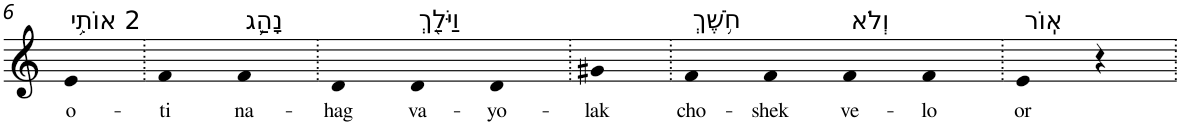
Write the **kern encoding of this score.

**kern	**text
*part1	*part1
*staff1	*staff1
*I"Piano	*
*I'Pno	*
!!LO:PB:g=z
*clefG2	*
*k[]	*
=6	=6
!LO:TX:a:t=2 אוֹתִ֥י	!
!	!LO:LY:b
4e	o-
=7.	=7.
!	!LO:LY:b
4f	-ti
!LO:TX:a:t=נָהַ֛ג	!
!	!LO:LY:b
4f	na-
=8.	=8.
!	!LO:LY:b
4d	-hag
!LO:TX:a:t=וַיֹּלַ֖ךְ	!
!	!LO:LY:b
4d	va-
!	!LO:LY:b
4d	-yo-
=9.	=9.
!	!LO:LY:b
4g#X	-lak
=10.	=10.
!LO:TX:a:t=חֹ֥שֶׁךְ	!
!	!LO:LY:b
4f	cho-
!	!LO:LY:b
4f	-shek
!LO:TX:a:t=וְלֹא	!
!	!LO:LY:b
4f	ve-
!	!LO:LY:b
4f	-lo
=11.	=11.
!LO:TX:a:t=אֽוֹר	!
!	!LO:LY:b
4e	or
4r	.
=.	=.
*-	*-
